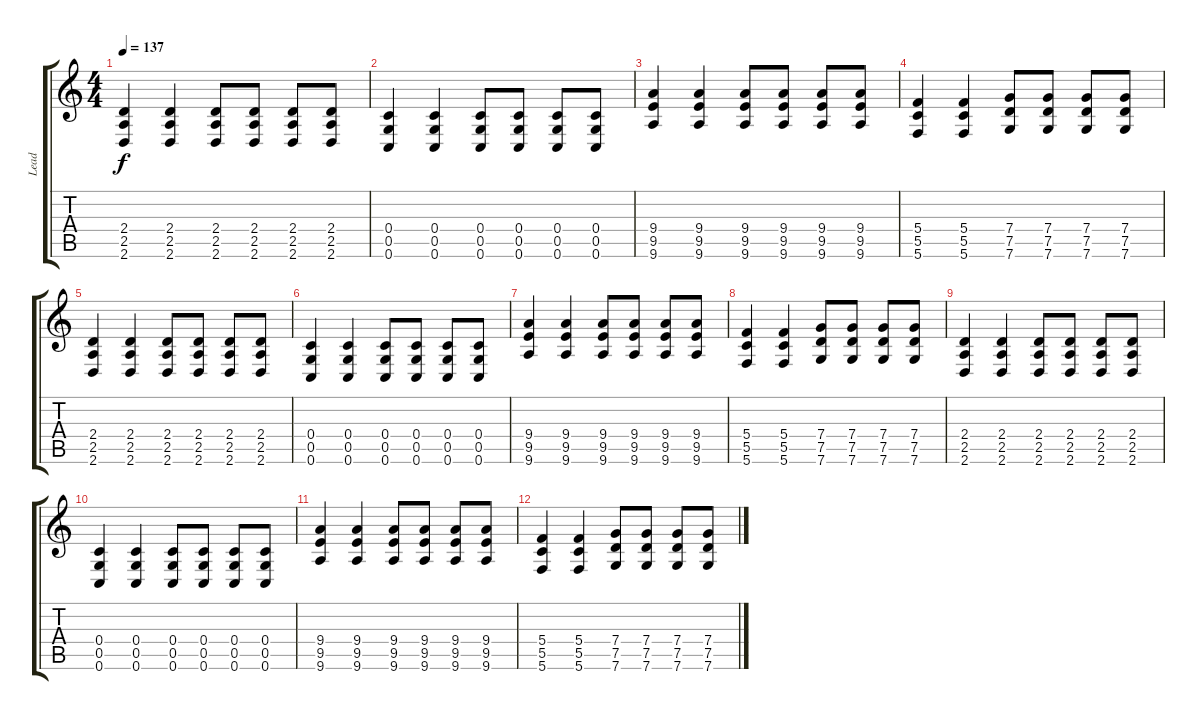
\track ("Lead" "Lead") {instrument distortionguitar}
\staff {score tabs}
\tuning (D4 A3 F3 C3 G2 C2) {hide}
\ts (4 4)
\tempo 137
\clef g2
\ks c
(2.4 2.5 2.6).4{dy f} (2.4 2.5 2.6).4 (2.4 2.5 2.6).8 (2.4 2.5 2.6).8 (2.4 2.5 2.6).8 (2.4 2.5 2.6).8 |
(0.4 0.5 0.6).4 (0.4 0.5 0.6).4 (0.4 0.5 0.6).8 (0.4 0.5 0.6).8 (0.4 0.5 0.6).8 (0.4 0.5 0.6).8 |
(9.4 9.5 9.6).4 (9.4 9.5 9.6).4 (9.4 9.5 9.6).8 (9.4 9.5 9.6).8 (9.4 9.5 9.6).8 (9.4 9.5 9.6).8 |
(5.4 5.5 5.6).4 (5.4 5.5 5.6).4 (7.4 7.5 7.6).8 (7.4 7.5 7.6).8 (7.4 7.5 7.6).8 (7.4 7.5 7.6).8 |
(2.4 2.5 2.6).4 (2.4 2.5 2.6).4 (2.4 2.5 2.6).8 (2.4 2.5 2.6).8 (2.4 2.5 2.6).8 (2.4 2.5 2.6).8 |
(0.4 0.5 0.6).4 (0.4 0.5 0.6).4 (0.4 0.5 0.6).8 (0.4 0.5 0.6).8 (0.4 0.5 0.6).8 (0.4 0.5 0.6).8 |
(9.4 9.5 9.6).4 (9.4 9.5 9.6).4 (9.4 9.5 9.6).8 (9.4 9.5 9.6).8 (9.4 9.5 9.6).8 (9.4 9.5 9.6).8 |
(5.4 5.5 5.6).4 (5.4 5.5 5.6).4 (7.4 7.5 7.6).8 (7.4 7.5 7.6).8 (7.4 7.5 7.6).8 (7.4 7.5 7.6).8 |
(2.4 2.5 2.6).4 (2.4 2.5 2.6).4 (2.4 2.5 2.6).8 (2.4 2.5 2.6).8 (2.4 2.5 2.6).8 (2.4 2.5 2.6).8 |
(0.4 0.5 0.6).4 (0.4 0.5 0.6).4 (0.4 0.5 0.6).8 (0.4 0.5 0.6).8 (0.4 0.5 0.6).8 (0.4 0.5 0.6).8 |
(9.4 9.5 9.6).4 (9.4 9.5 9.6).4 (9.4 9.5 9.6).8 (9.4 9.5 9.6).8 (9.4 9.5 9.6).8 (9.4 9.5 9.6).8 |
(5.4 5.5 5.6).4 (5.4 5.5 5.6).4 (7.4 7.5 7.6).8 (7.4 7.5 7.6).8 (7.4 7.5 7.6).8 (7.4 7.5 7.6).8
